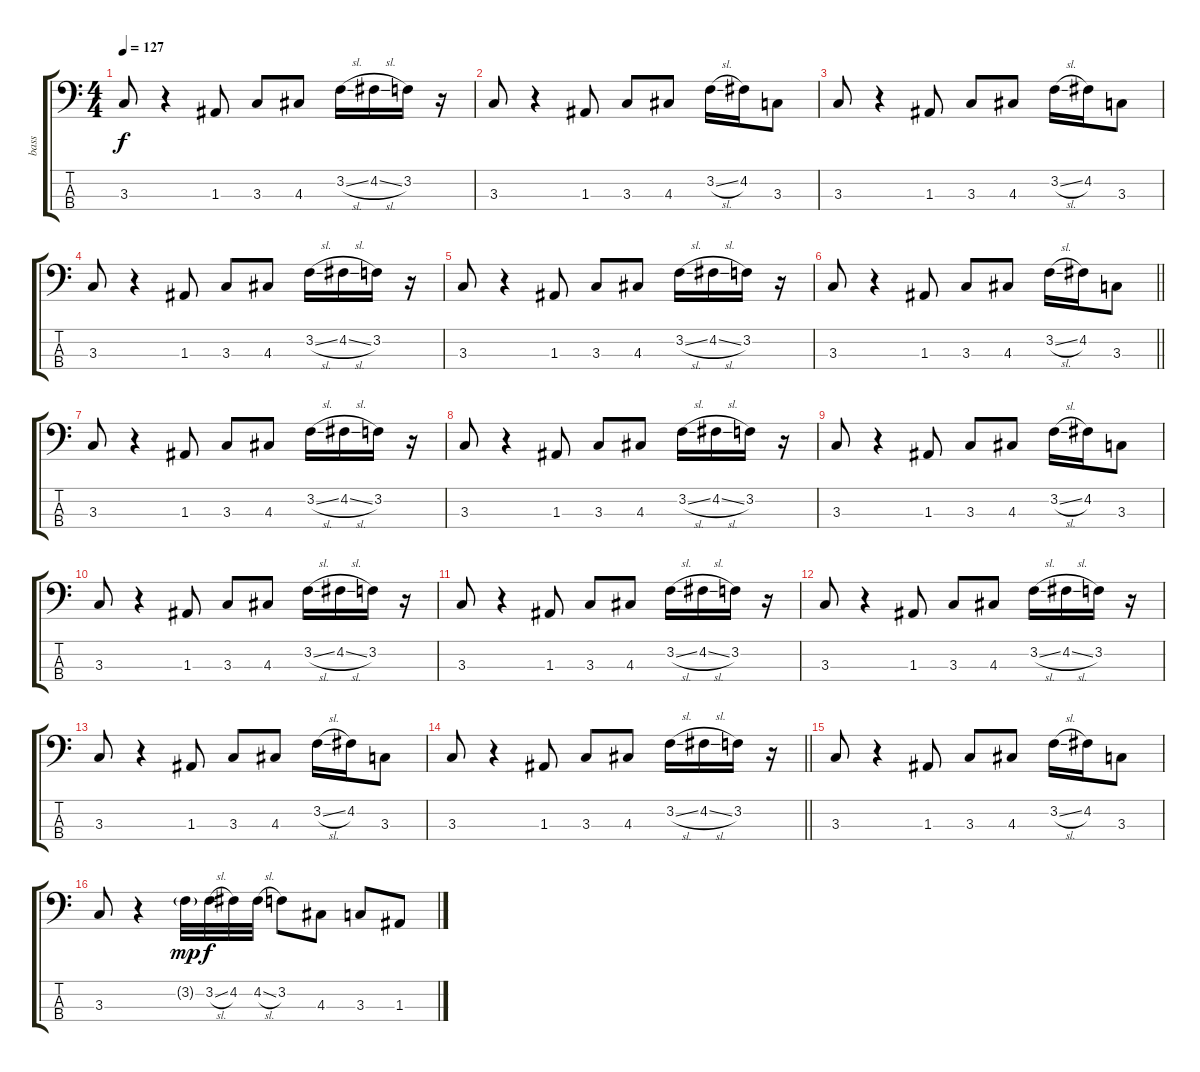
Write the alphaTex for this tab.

\track ("bass" "bass") {instrument electricbassfinger}
\staff {score tabs}
\tuning (G2 D2 A1 E1) {hide}
\ts (4 4)
\tempo 127
\clef f4
\ks c
3.3.8{dy f instrument electricbassfinger} r.4 1.3.8 3.3.8 4.3.8 3.2{sl}.16 4.2{sl}.16 3.2.16 r.16 |
3.3.8 r.4 1.3.8 3.3.8 4.3.8 3.2{sl}.16 4.2.16 3.3.8 |
3.3.8 r.4 1.3.8 3.3.8 4.3.8 3.2{sl}.16 4.2.16 3.3.8 |
3.3.8 r.4 1.3.8 3.3.8 4.3.8 3.2{sl}.16 4.2{sl}.16 3.2.16 r.16 |
3.3.8 r.4 1.3.8 3.3.8 4.3.8 3.2{sl}.16 4.2{sl}.16 3.2.16 r.16 |
\barLineRight lightlight
3.3.8 r.4 1.3.8 3.3.8 4.3.8 3.2{sl}.16 4.2.16 3.3.8 |
3.3.8 r.4 1.3.8 3.3.8 4.3.8 3.2{sl}.16 4.2{sl}.16 3.2.16 r.16 |
3.3.8 r.4 1.3.8 3.3.8 4.3.8 3.2{sl}.16 4.2{sl}.16 3.2.16 r.16 |
3.3.8 r.4 1.3.8 3.3.8 4.3.8 3.2{sl}.16 4.2.16 3.3.8 |
3.3.8 r.4 1.3.8 3.3.8 4.3.8 3.2{sl}.16 4.2{sl}.16 3.2.16 r.16 |
3.3.8 r.4 1.3.8 3.3.8 4.3.8 3.2{sl}.16 4.2{sl}.16 3.2.16 r.16 |
3.3.8 r.4 1.3.8 3.3.8 4.3.8 3.2{sl}.16 4.2{sl}.16 3.2.16 r.16 |
3.3.8 r.4 1.3.8 3.3.8 4.3.8 3.2{sl}.16 4.2.16 3.3.8 |
\barLineRight lightlight
3.3.8 r.4 1.3.8 3.3.8 4.3.8 3.2{sl}.16 4.2{sl}.16 3.2.16 r.16 |
3.3.8 r.4 1.3.8 3.3.8 4.3.8 3.2{sl}.16 4.2.16 3.3.8 |
3.3.8 r.4 3.2{g}.32{dy mp} 3.2{sl}.32{dy f} 4.2.32 4.2{sl}.32 3.2.8 4.3.8 3.3.8 1.3.8
